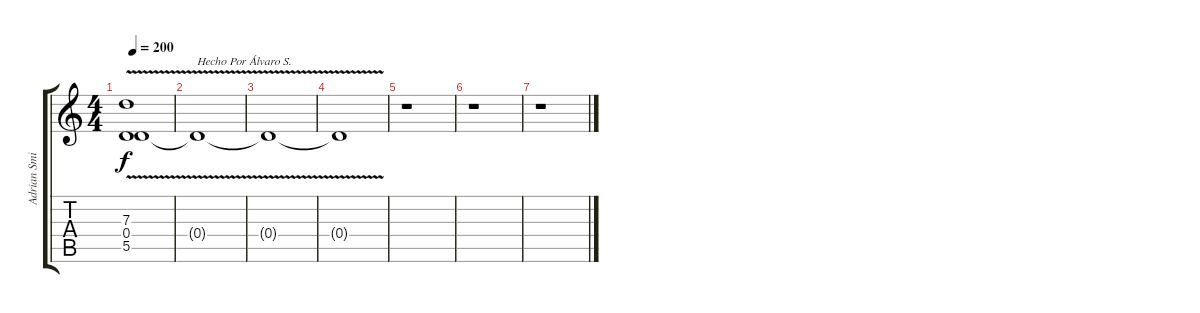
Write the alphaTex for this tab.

\track ("Adrian Smith" "Adrian Smi") {instrument distortionguitar}
\staff {score tabs}
\tuning (E4 B3 G3 D3 A2 E2) {hide}
\ts (4 4)
\tempo 200
\clef g2
\ks c
(7.3{t} 0.4{v t} 5.5{v t}).1{dy f} |
0.4{v t}.1{txt "Hecho Por Álvaro S. "} |
0.4{v t}.1 |
0.4{v t}.1 |
r.1 |
r.1 |
r.1
